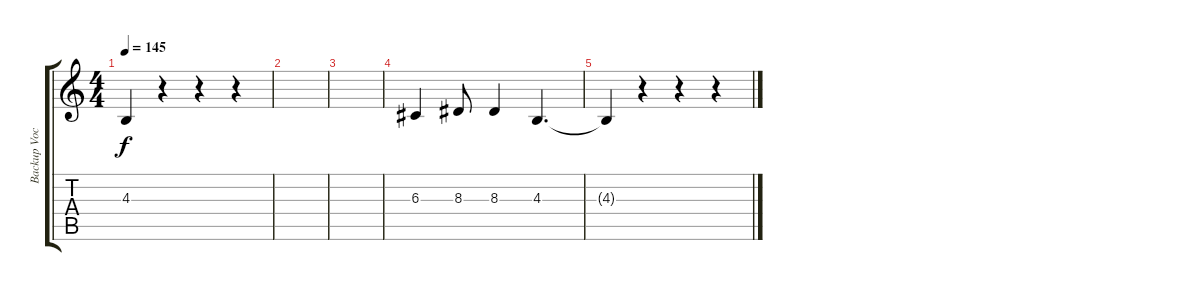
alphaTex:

\track ("Backup Vocals" "Backup Voc") {instrument violin}
\staff {score tabs}
\tuning (E4 B3 G3 D3 A2 E2) {hide}
\ts (4 4)
\tempo 145
\clef g2
\ks c
4.3{t}.4{dy f} r.4 r.4 r.4 |
|
|
6.3.4 8.3.8 8.3.4 4.3.4{d} |
4.3{t}.4 r.4 r.4 r.4
